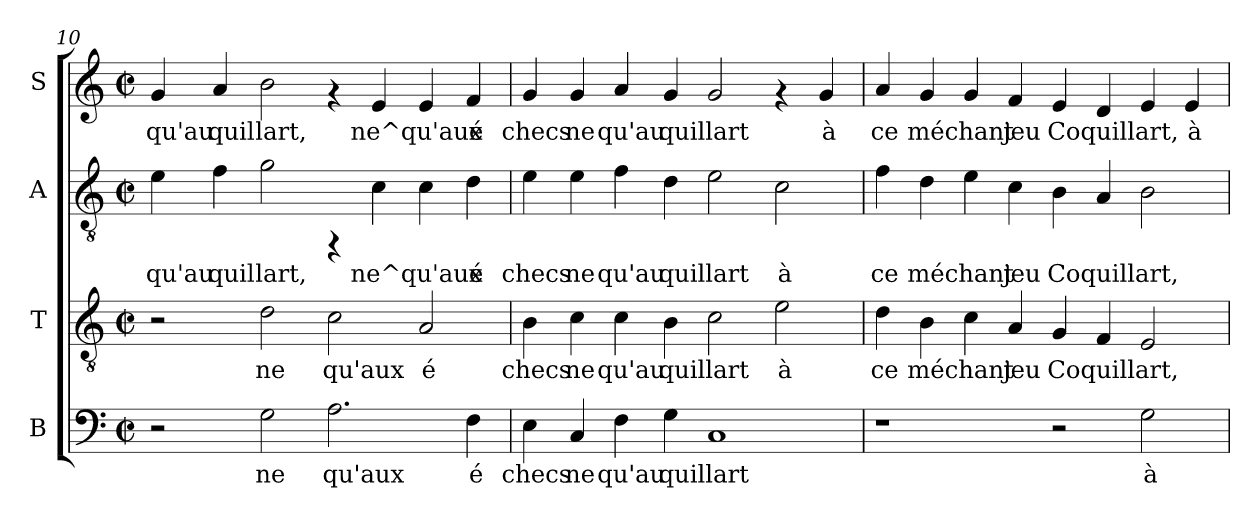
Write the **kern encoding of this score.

**kern	**text	**kern	**text	**kern	**text	**kern	**text
*part4	*part4	*part3	*part3	*part2	*part2	*part1	*part1
*staff4	*staff4	*staff3	*staff3	*staff2	*staff2	*staff1	*staff1
*I"B	*	*I"T	*	*I"A	*	*I"S	*
*clefF4	*	*clefGv2	*	*clefGv2	*	*clefG2	*
*k[]	*	*k[]	*	*k[]	*	*k[]	*
*C:	*	*C:	*	*C:	*	*C:	*
*M2/2	*	*M2/2	*	*M2/2	*	*M2/2	*
*met(c|)	*	*met(c|)	*	*met(c|)	*	*met(c|)	*
=10	=10	=10	=10	=10	=10	=10	=10
!	!	!	!	!	!LO:LY:b:cj	!	!LO:LY:b:cj
2r	.	2r	.	4e\	qu'au	4g/	qu'au
!	!	!	!	!	!LO:LY:b:cj	!	!LO:LY:b:cj
.	.	.	.	4f\	quil	4a/	quil
!	!LO:LY:b:cj	!	!LO:LY:b:cj	!	!LO:LY:b:cj	!	!LO:LY:b:cj
2G\	ne	2d\	ne	2g\	lart,	2b\	lart,
!	!LO:LY:b:cj	!	!LO:LY:b:cj	!	!	!	!
2.A\	qu'aux	2c\	qu'aux	4rFF	.	4rf	.
!	!	!	!	!	!LO:LY:b:cj	!	!LO:LY:b:cj
.	.	.	.	4c\	ne^qu'aux	4e/	ne^qu'aux
!	!	!	!LO:LY:b:cj	!	!LO:LY:b:cj	!	!LO:LY:b:cj
.	.	2A/	é	4c\	.	4e/	.
!	!LO:LY:b:cj	!	!	!	!LO:LY:b:cj	!	!LO:LY:b:cj
4F\	é	.	.	4d\	é	4f/	é
!!LO:PB:g=z
=11	=11	=11	=11	=11	=11	=11	=11
!	!LO:LY:b:cj	!	!LO:LY:b:cj	!	!LO:LY:b:cj	!	!LO:LY:b:cj
4E\	checs	4B\	checs	4e\	checs	4g/	checs
!	!LO:LY:b:cj	!	!LO:LY:b:cj	!	!LO:LY:b:cj	!	!LO:LY:b:cj
4C/	ne	4c\	ne	4e\	ne	4g/	ne
!	!LO:LY:b:cj	!	!LO:LY:b:cj	!	!LO:LY:b:cj	!	!LO:LY:b:cj
4F\	qu'au	4c\	qu'au	4f\	qu'au	4a/	qu'au
!	!LO:LY:b:cj	!	!LO:LY:b:cj	!	!LO:LY:b:cj	!	!LO:LY:b:cj
4G\	quillart	4B\	quillart	4d\	quillart	4g/	quillart
!	!LO:LY:b:cj	!	!LO:LY:b:cj	!	!LO:LY:b:cj	!	!LO:LY:b:cj
1C	.	2c\	.	2e\	.	2g/	.
!	!	!	!LO:LY:b:cj	!	!LO:LY:b:cj	!	!
.	.	2e\	à	2c\	à	4rf	.
!	!	!	!	!	!	!	!LO:LY:b:cj
.	.	.	.	.	.	4g/	à
=12	=12	=12	=12	=12	=12	=12	=12
!	!	!	!LO:LY:b:cj	!	!LO:LY:b:cj	!	!LO:LY:b:cj
1r	.	4d\	ce	4f\	ce	4a/	ce
!	!	!	!LO:LY:b:cj	!	!LO:LY:b:cj	!	!LO:LY:b:cj
.	.	4B\	méchant	4d\	méchant	4g/	méchant
!	!	!	!LO:LY:b:cj	!	!LO:LY:b:cj	!	!LO:LY:b:cj
.	.	4c\	.	4e\	.	4g/	.
!	!	!	!LO:LY:b:cj	!	!LO:LY:b:cj	!	!LO:LY:b:cj
.	.	4A/	jeu	4c\	jeu	4f/	jeu
!	!	!	!LO:LY:b:cj	!	!LO:LY:b:cj	!	!LO:LY:b:cj
2r	.	4G/	Coquillart,	4B\	Coquillart,	4e/	Coquillart,
!	!	!	!LO:LY:b:cj	!	!LO:LY:b:cj	!	!LO:LY:b:cj
.	.	4F/	.	4A/	.	4d/	.
!	!LO:LY:b:cj	!	!LO:LY:b:cj	!	!LO:LY:b:cj	!	!LO:LY:b:cj
2G\	à	2E/	.	2B\	.	4e/	.
!	!	!	!	!	!	!	!LO:LY:b:cj
.	.	.	.	.	.	4e/	à
=	=	=	=	=	=	=	=
*-	*-	*-	*-	*-	*-	*-	*-
